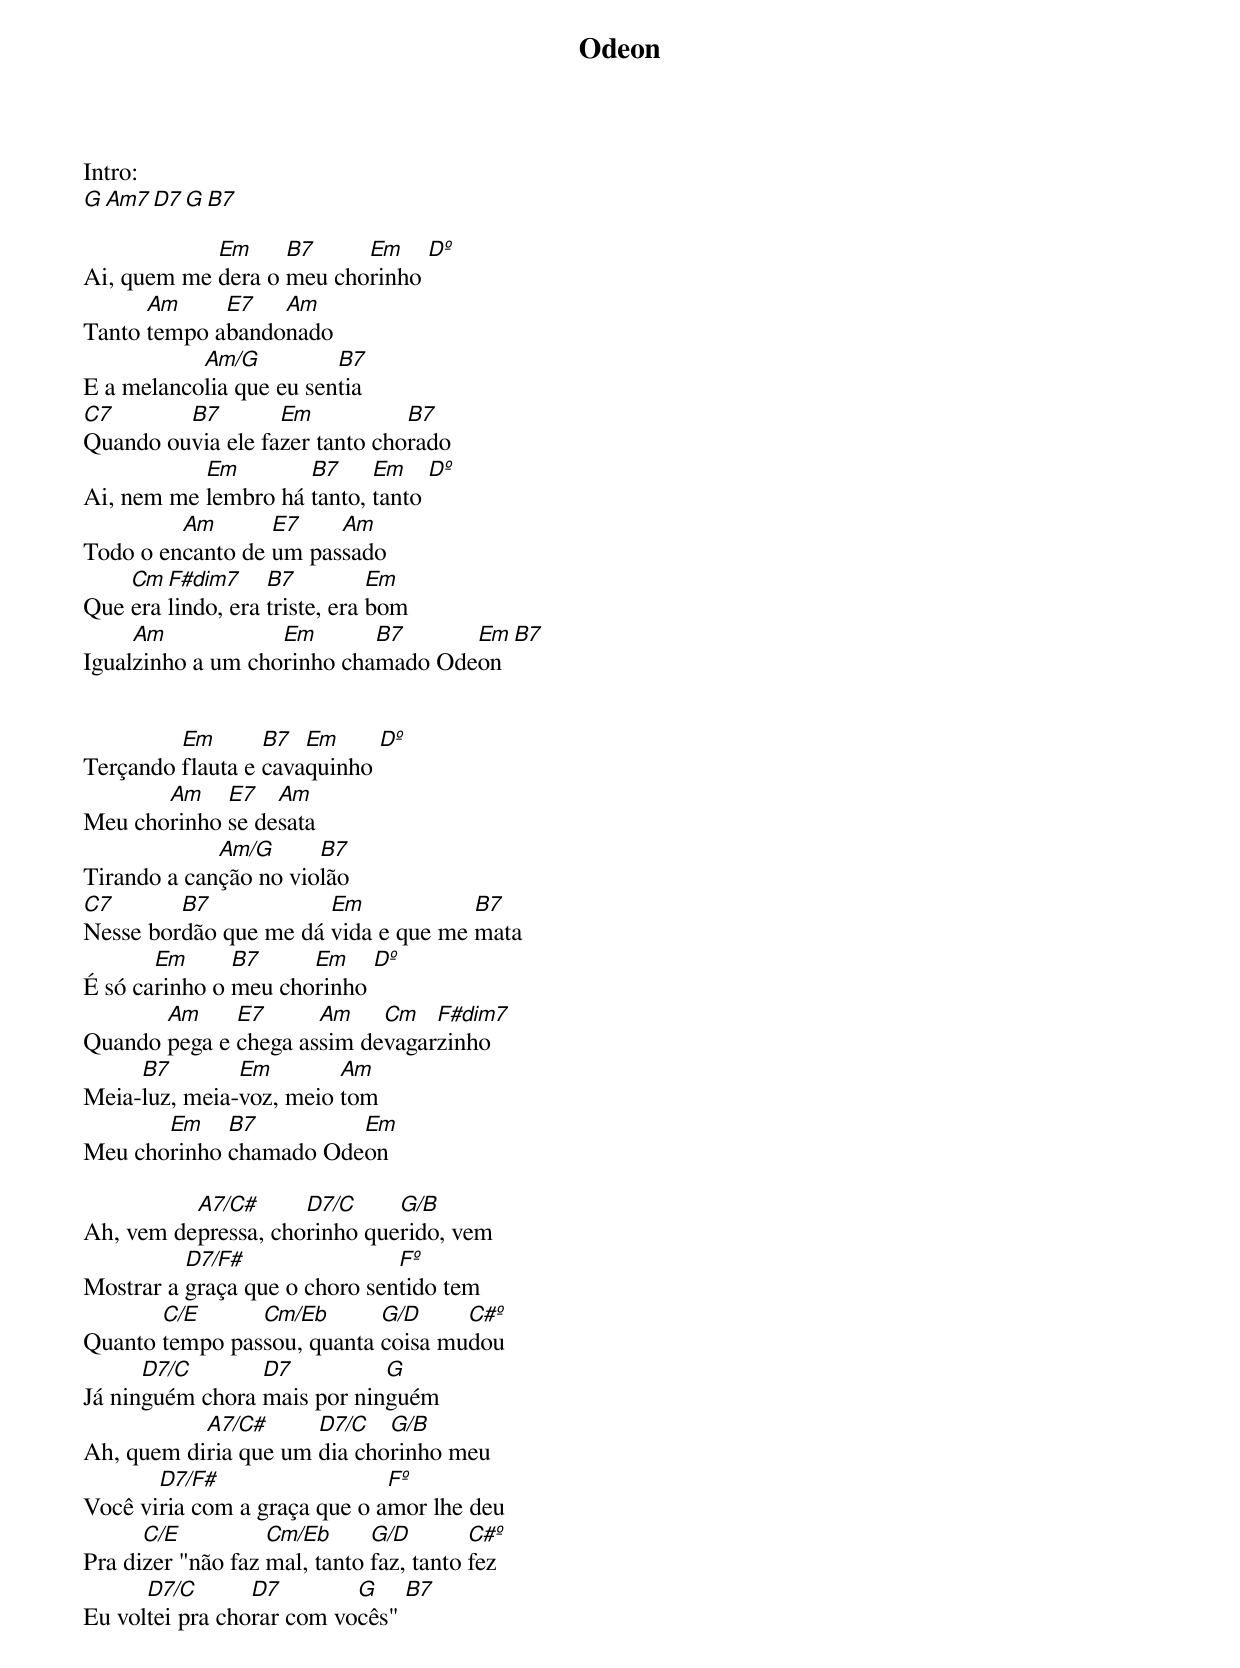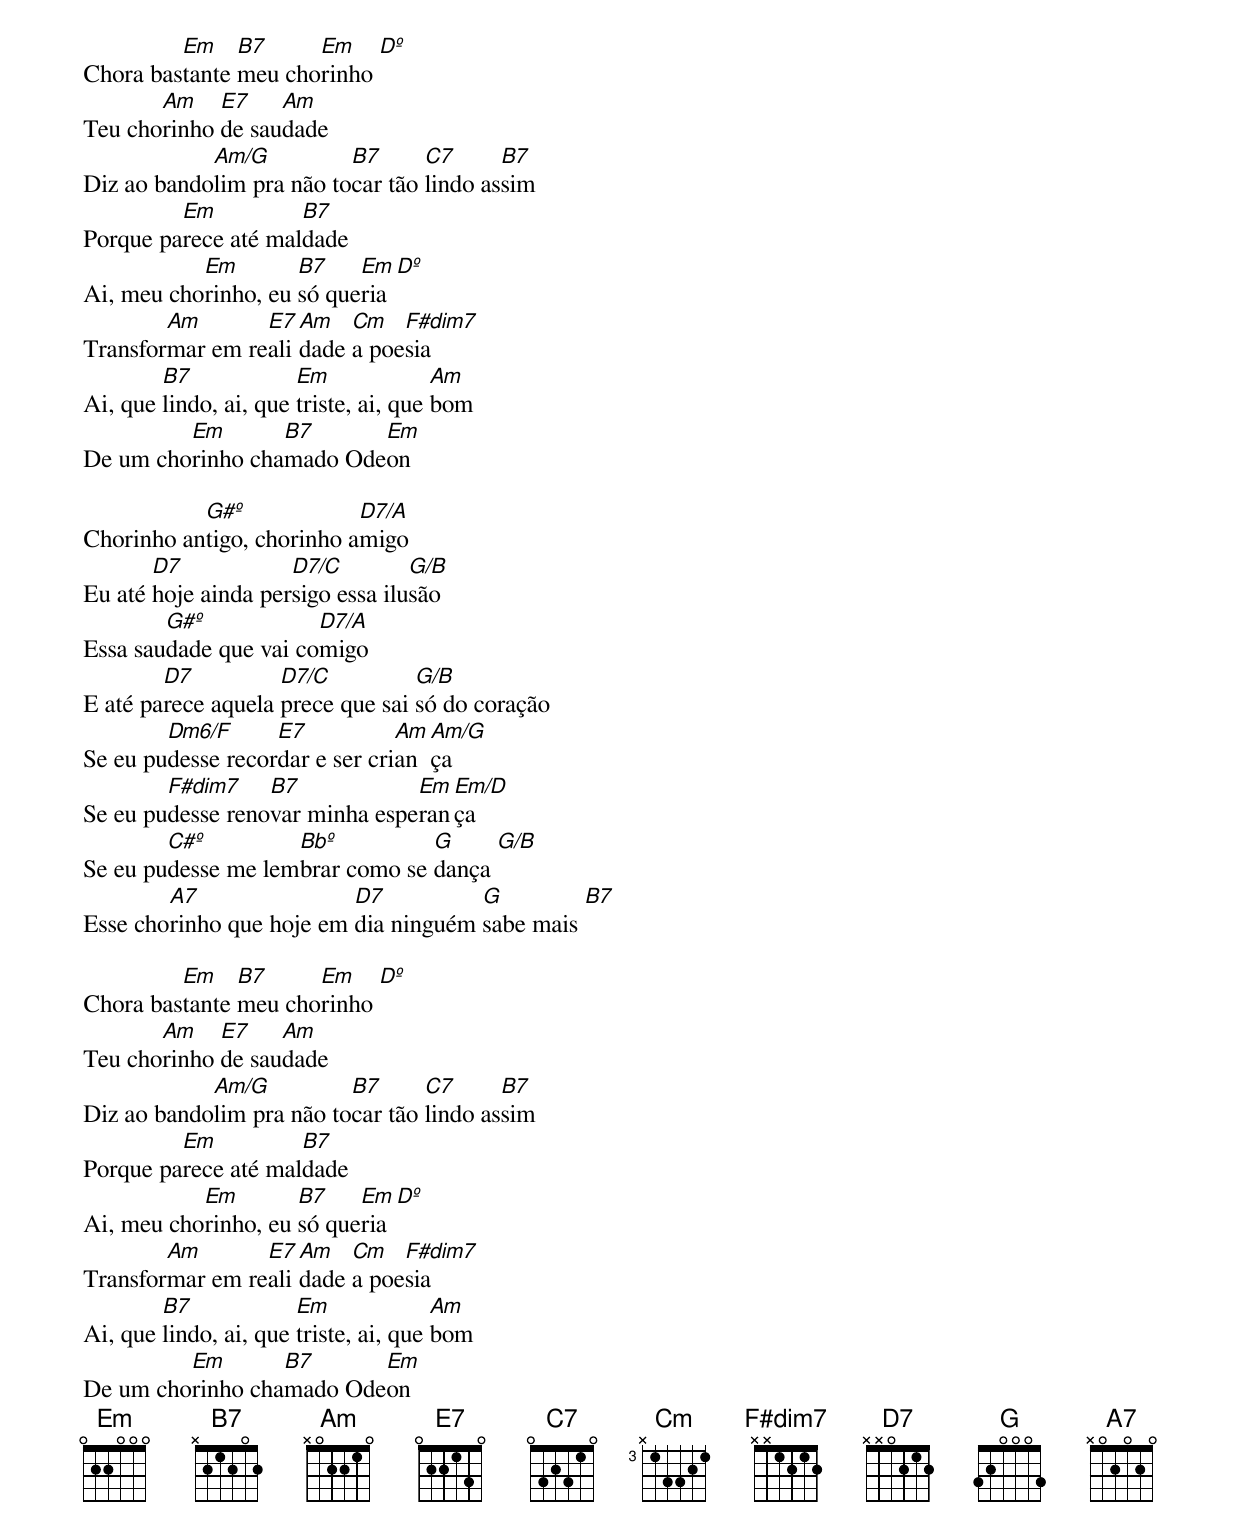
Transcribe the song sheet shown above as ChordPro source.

{title: Odeon}
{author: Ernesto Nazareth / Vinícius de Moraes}
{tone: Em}

Intro:
[G Am7 D7 G B7]

Ai, quem me [Em]dera o [B7]meu cho[Em]rinho [Dº]
Tanto [Am]tempo a[E7]bando[Am]nado
E a melanco[Am/G]lia que eu sen[B7]tia
[C7]Quando ou[B7]via ele fa[Em]zer tanto cho[B7]rado
Ai, nem me [Em]lembro há [B7]tanto, [Em]tanto [Dº]
Todo o en[Am]canto de [E7]um pas[Am]sado
Que [Cm]era [F#m7(b5)]lindo, era [B7]triste, era [Em]bom
Igual[Am]zinho a um cho[Em]rinho cha[B7]mado Ode[Em]on [B7]


Terçando [Em]flauta e [B7]cava[Em]quinho [Dº]
Meu cho[Am]rinho [E7]se de[Am]sata
Tirando a can[Am/G]ção no vio[B7]lão
[C7]Nesse bor[B7]dão que me dá [Em]vida e que me [B7]mata
É só ca[Em]rinho o [B7]meu cho[Em]rinho [Dº]
Quando [Am]pega e [E7]chega as[Am]sim de[Cm]vagar[F#m7(b5)]zinho
Meia-[B7]luz, meia-[Em]voz, meio [Am]tom
Meu cho[Em]rinho [B7]chamado Ode[Em]on

Ah, vem de[A7/C#]pressa, cho[D7/C]rinho que[G/B]rido, vem
Mostrar a [D7/F#]graça que o choro sen[Fº]tido tem
Quanto [C/E]tempo pas[Cm/Eb]sou, quanta [G/D]coisa mu[C#º]dou
Já nin[D7/C]guém chora [D7]mais por nin[G]guém
Ah, quem di[A7/C#]ria que um [D7/C]dia cho[G/B]rinho meu
Você vi[D7/F#]ria com a graça que o a[Fº]mor lhe deu
Pra di[C/E]zer "não faz [Cm/Eb]mal, tanto [G/D]faz, tanto [C#º]fez
Eu vol[D7/C]tei pra cho[D7]rar com vo[G]cês" [B7]


Chora bas[Em]tante [B7]meu cho[Em]rinho [Dº]
Teu cho[Am]rinho [E7]de sau[Am]dade
Diz ao bando[Am/G]lim pra não to[B7]car tão [C7]lindo as[B7]sim
Porque pa[Em]rece até mal[B7]dade
Ai, meu cho[Em]rinho, eu [B7]só que[Em]ria [Dº]
Transfor[Am]mar em re[E7]ali[Am]dade [Cm]a poe[F#m7(b5)]sia
Ai, que [B7]lindo, ai, que [Em]triste, ai, que [Am]bom
De um cho[Em]rinho cha[B7]mado Ode[Em]on

Chorinho an[G#º]tigo, chorinho a[D7/A]migo
Eu até [D7]hoje ainda per[D7/C]sigo essa ilu[G/B]são
Essa sau[G#º]dade que vai co[D7/A]migo
E até pa[D7]rece aquela [D7/C]prece que sai [G/B]só do coração
Se eu pu[Dm6/F]desse recor[E7]dar e ser cri[Am]an[Am/G]ça
Se eu pu[F#m7(b5)]desse reno[B7]var minha espe[Em]ran[Em/D]ça
Se eu pu[C#º]desse me lem[Bbº]brar como se [G]dança [G/B]
Esse cho[A7]rinho que hoje em [D7]dia ninguém [G]sabe mais [B7]

Chora bas[Em]tante [B7]meu cho[Em]rinho [Dº]
Teu cho[Am]rinho [E7]de sau[Am]dade
Diz ao bando[Am/G]lim pra não to[B7]car tão [C7]lindo as[B7]sim
Porque pa[Em]rece até mal[B7]dade
Ai, meu cho[Em]rinho, eu [B7]só que[Em]ria [Dº]
Transfor[Am]mar em re[E7]ali[Am]dade [Cm]a poe[F#m7(b5)]sia
Ai, que [B7]lindo, ai, que [Em]triste, ai, que [Am]bom
De um cho[Em]rinho cha[B7]mado Ode[Em]on
